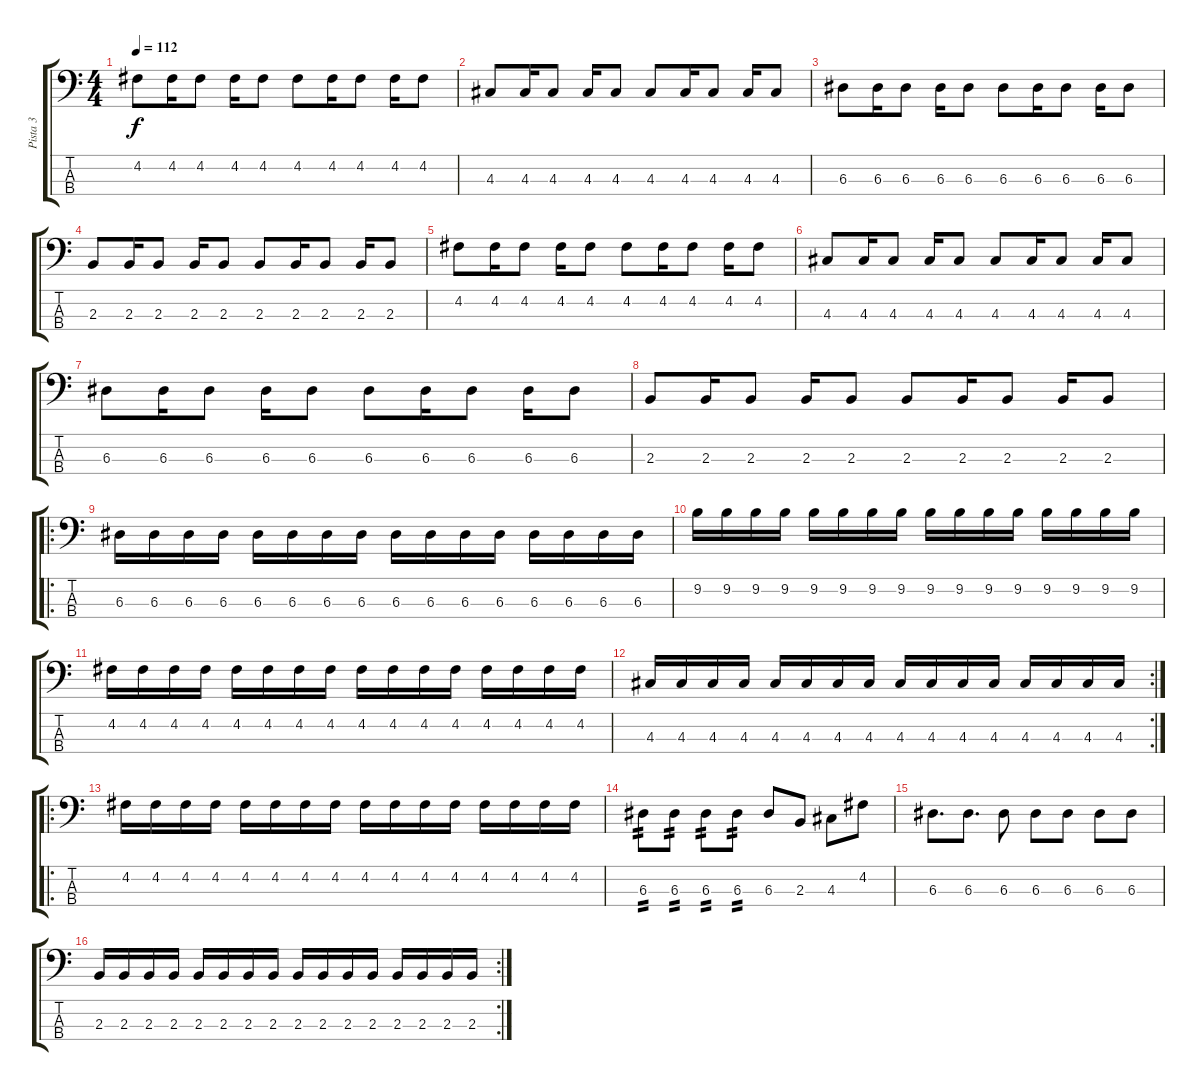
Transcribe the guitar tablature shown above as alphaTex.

\track ("Pista 3" "Pista 3") {instrument electricbassfinger}
\staff {score tabs}
\tuning (G2 D2 A1 E1) {hide}
\ts (4 4)
\tempo 112
\clef f4
\ks c
4.2.8{dy f} 4.2.16 4.2.8 4.2.16 4.2.8 4.2.8 4.2.16 4.2.8 4.2.16 4.2.8 |
4.3.8 4.3.16 4.3.8 4.3.16 4.3.8 4.3.8 4.3.16 4.3.8 4.3.16 4.3.8 |
6.3.8 6.3.16 6.3.8 6.3.16 6.3.8 6.3.8 6.3.16 6.3.8 6.3.16 6.3.8 |
2.3.8 2.3.16 2.3.8 2.3.16 2.3.8 2.3.8 2.3.16 2.3.8 2.3.16 2.3.8 |
4.2.8 4.2.16 4.2.8 4.2.16 4.2.8 4.2.8 4.2.16 4.2.8 4.2.16 4.2.8 |
4.3.8 4.3.16 4.3.8 4.3.16 4.3.8 4.3.8 4.3.16 4.3.8 4.3.16 4.3.8 |
6.3.8 6.3.16 6.3.8 6.3.16 6.3.8 6.3.8 6.3.16 6.3.8 6.3.16 6.3.8 |
2.3.8 2.3.16 2.3.8 2.3.16 2.3.8 2.3.8 2.3.16 2.3.8 2.3.16 2.3.8 |
\ro
6.3.16 6.3.16 6.3.16 6.3.16 6.3.16 6.3.16 6.3.16 6.3.16 6.3.16 6.3.16 6.3.16 6.3.16 6.3.16 6.3.16 6.3.16 6.3.16 |
9.2.16 9.2.16 9.2.16 9.2.16 9.2.16 9.2.16 9.2.16 9.2.16 9.2.16 9.2.16 9.2.16 9.2.16 9.2.16 9.2.16 9.2.16 9.2.16 |
4.2.16 4.2.16 4.2.16 4.2.16 4.2.16 4.2.16 4.2.16 4.2.16 4.2.16 4.2.16 4.2.16 4.2.16 4.2.16 4.2.16 4.2.16 4.2.16 |
\rc 2
4.3.16 4.3.16 4.3.16 4.3.16 4.3.16 4.3.16 4.3.16 4.3.16 4.3.16 4.3.16 4.3.16 4.3.16 4.3.16 4.3.16 4.3.16 4.3.16 |
\ro
4.2.16 4.2.16 4.2.16 4.2.16 4.2.16 4.2.16 4.2.16 4.2.16 4.2.16 4.2.16 4.2.16 4.2.16 4.2.16 4.2.16 4.2.16 4.2.16 |
6.3.8{tp 2} 6.3.8{tp 2} 6.3.8{tp 2} 6.3.8{tp 2} 6.3.8 2.3.8 4.3.8 4.2.8 |
6.3.8{d} 6.3.8{d} 6.3.8 6.3.8 6.3.8 6.3.8 6.3.8 |
\rc 2
2.3.16 2.3.16 2.3.16 2.3.16 2.3.16 2.3.16 2.3.16 2.3.16 2.3.16 2.3.16 2.3.16 2.3.16 2.3.16 2.3.16 2.3.16 2.3.16
